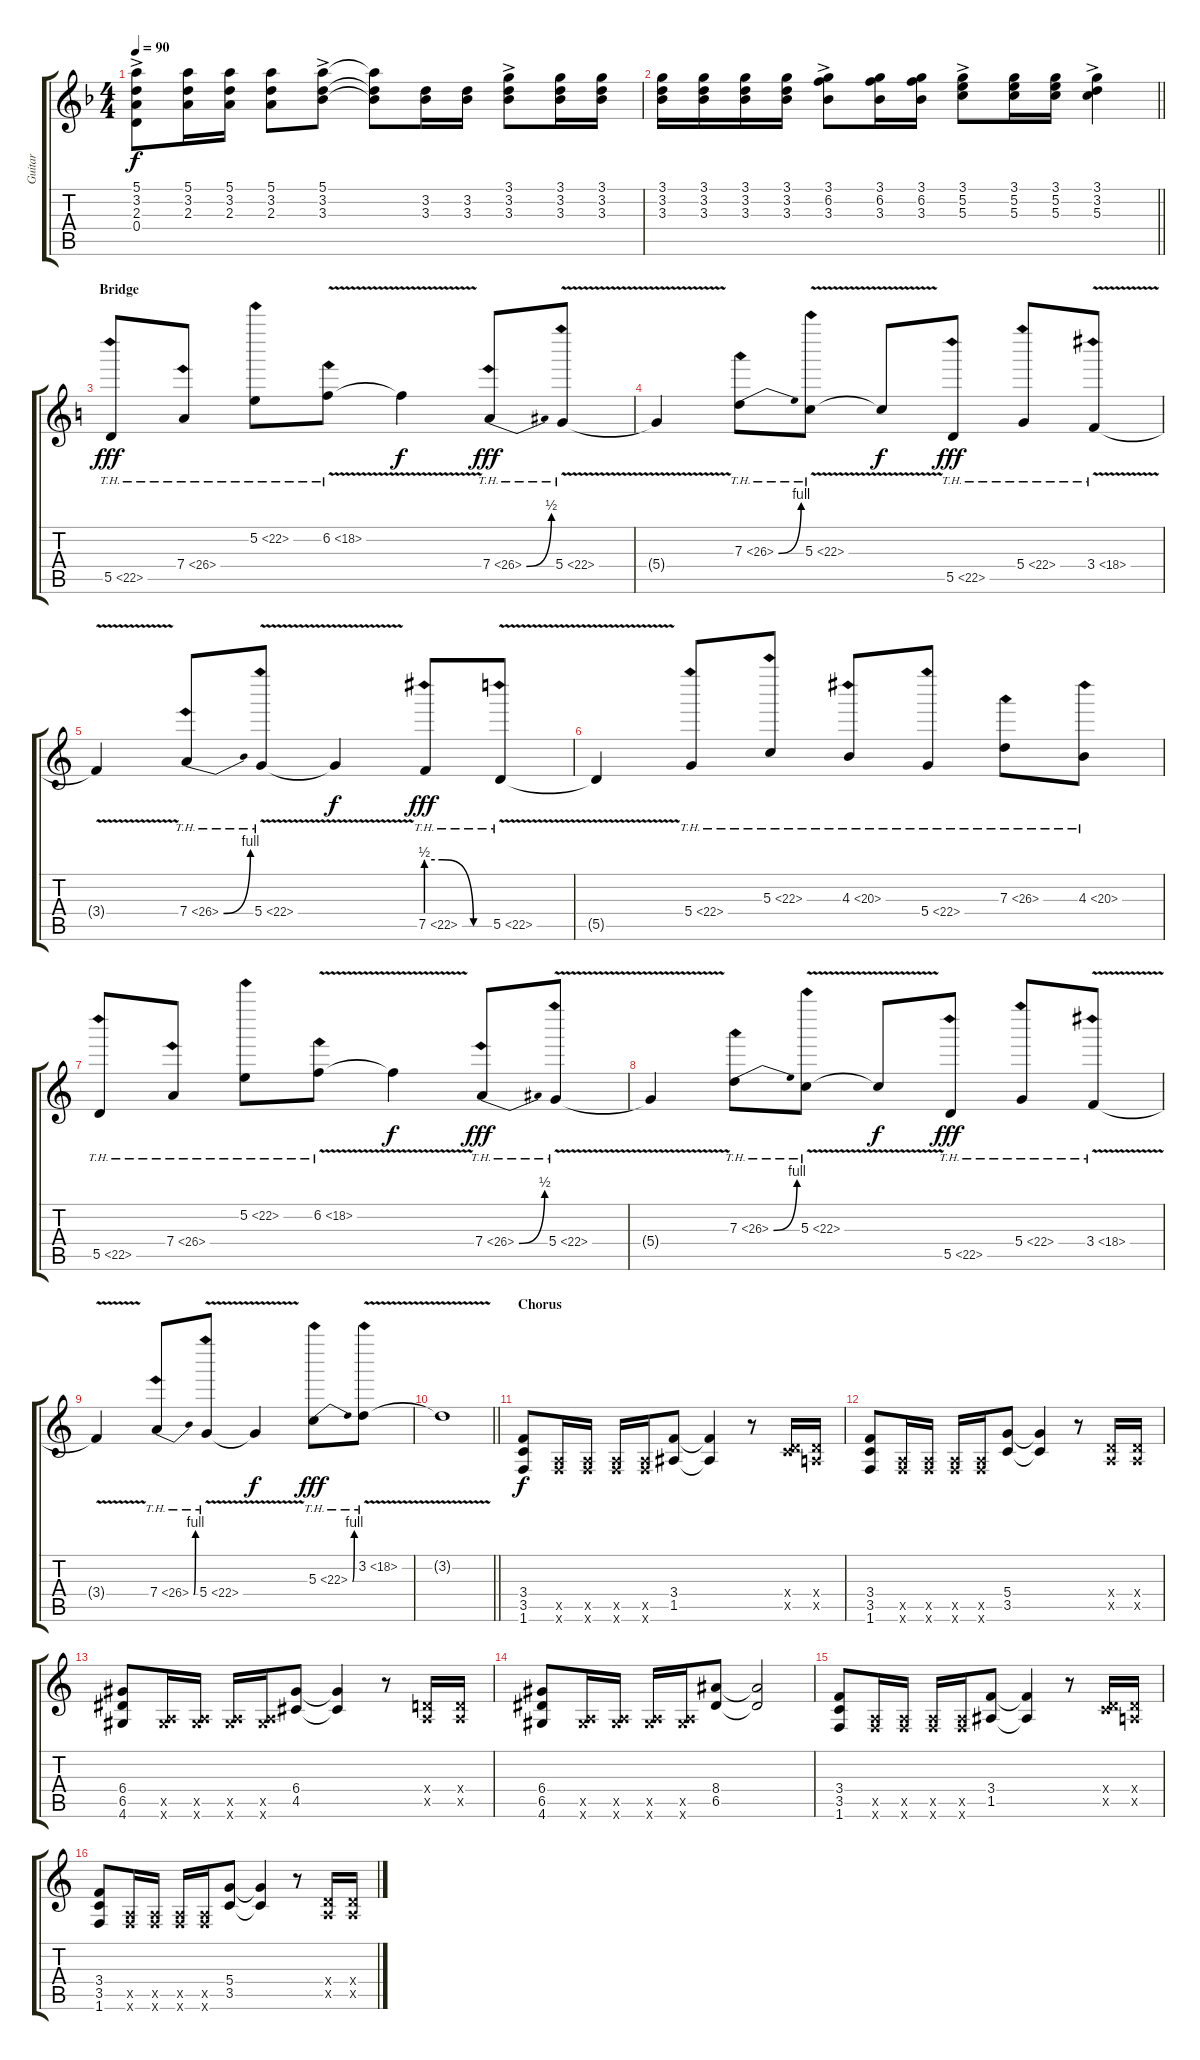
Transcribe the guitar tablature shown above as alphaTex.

\track ("Guitar" "Guitar") {mute instrument overdrivenguitar}
\staff {score tabs}
\tuning (E4 B3 G3 D3 A2 E2) {hide}
\ts (4 4)
\tempo 90
\clef g2
\ks f
(5.1{ac} 3.2{ac} 2.3{ac} 0.4{ac}).8{dy f} (5.1 3.2 2.3).16 (5.1 3.2 2.3).16 (5.1 3.2 2.3).8 (5.1{ac} 3.2 3.3).8 (5.1{t} 3.2{t} 3.3{t}).8 (3.2 3.3).16 (3.2 3.3).16 (3.1{ac} 3.2 3.3).8 (3.1 3.2 3.3).16 (3.1 3.2 3.3).16 |
\barLineRight lightlight
(3.1 3.2 3.3).16 (3.1 3.2 3.3).16 (3.1 3.2 3.3).16 (3.1 3.2 3.3).16 (3.1 6.2 3.3{ac}).8 (3.1 6.2 3.3).16 (3.1 6.2 3.3).16 (3.1{ac} 5.2 5.3).8 (3.1 5.2 5.3).16 (3.1 5.2 5.3).16 (3.1{ac} 3.2 5.3).4 |
\section ("" "Bridge")
\ks c
5.5{th 17}.8{dy fff instrument overdrivenguitar} 7.4{th 19}.8 5.2{th 17}.8 6.2{th 12 v}.8 6.2{t}.4{dy f} 7.4{be (bend 0 0 60 2) th 19}.8{dy fff} 5.4{th 17 v}.8 |
5.4{t}.4 7.3{be (bend 0 0 60 4) th 19}.8 5.3{th 17 v}.8 5.3{t}.8{dy f} 5.5{th 17}.8{dy fff} 5.4{th 17}.8 3.4{th 15 v}.8 |
3.4{t}.4 7.4{be (bend 0 0 60 4) th 19}.8 5.4{th 17 v}.8 5.4{t}.4{dy f} 7.5{be (custom 0 2 15 2 45 0 60 0) th 15}.8{dy fff} 5.5{th 17 v}.8 |
5.5{t}.4 5.4{th 17}.8 5.3{th 17}.8 4.3{th 16}.8 5.4{th 17}.8 7.3{th 19}.8 4.3{th 16}.8 |
5.5{th 17}.8 7.4{th 19}.8 5.2{th 17}.8 6.2{th 12 v}.8 6.2{t}.4{dy f} 7.4{be (bend 0 0 60 2) th 19}.8{dy fff} 5.4{th 17 v}.8 |
5.4{t}.4 7.3{be (bend 0 0 60 4) th 19}.8 5.3{th 17 v}.8 5.3{t}.8{dy f} 5.5{th 17}.8{dy fff} 5.4{th 17}.8 3.4{th 15 v}.8 |
3.4{t}.4 7.4{be (bend 0 0 60 4) th 19}.8 5.4{th 17 v}.8 5.4{t}.4{dy f} 5.3{be (bend 0 0 60 4) th 17}.8{dy fff} 3.2{th 15 v}.8 |
\barLineRight lightlight
3.2{t}.1 |
\section ("" "Chorus")
(3.4 3.5 1.6).8{dy f} (0.5{x} 1.6{x}).16 (0.5{x} 1.6{x}).16 (0.5{x} 1.6{x}).16 (0.5{x} 1.6{x}).16 (3.4 1.5).8 (3.4{t} 1.5{t}).4 r.8 (0.4{x} 3.5{x}).16 (0.4{x} 0.5{x}).16 |
(3.4 3.5 1.6).8 (0.5{x} 1.6{x}).16 (0.5{x} 1.6{x}).16 (0.5{x} 1.6{x}).16 (0.5{x} 1.6{x}).16 (5.4 3.5).8 (5.4{t} 3.5{t}).4 r.8 (0.4{x} 0.5{x}).16 (0.4{x} 0.5{x}).16 |
(6.4 6.5 4.6).8 (0.5{x} 4.6{x}).16 (0.5{x} 4.6{x}).16 (0.5{x} 4.6{x}).16 (0.5{x} 4.6{x}).16 (6.4 4.5).8 (6.4{t} 4.5{t}).4 r.8 (0.4{x} 0.5{x}).16 (0.4{x} 0.5{x}).16 |
(6.4 6.5 4.6).8 (0.5{x} 4.6{x}).16 (0.5{x} 4.6{x}).16 (0.5{x} 4.6{x}).16 (0.5{x} 4.6{x}).16 (8.4 6.5).8 (8.4{t} 6.5{t}).2 |
(3.4 3.5 1.6).8 (0.5{x} 1.6{x}).16 (0.5{x} 1.6{x}).16 (0.5{x} 1.6{x}).16 (0.5{x} 1.6{x}).16 (3.4 1.5).8 (3.4{t} 1.5{t}).4 r.8 (0.4{x} 3.5{x}).16 (0.4{x} 0.5{x}).16 |
(3.4 3.5 1.6).8 (0.5{x} 1.6{x}).16 (0.5{x} 1.6{x}).16 (0.5{x} 1.6{x}).16 (0.5{x} 1.6{x}).16 (5.4 3.5).8 (5.4{t} 3.5{t}).4 r.8 (0.4{x} 0.5{x}).16 (0.4{x} 0.5{x}).16
